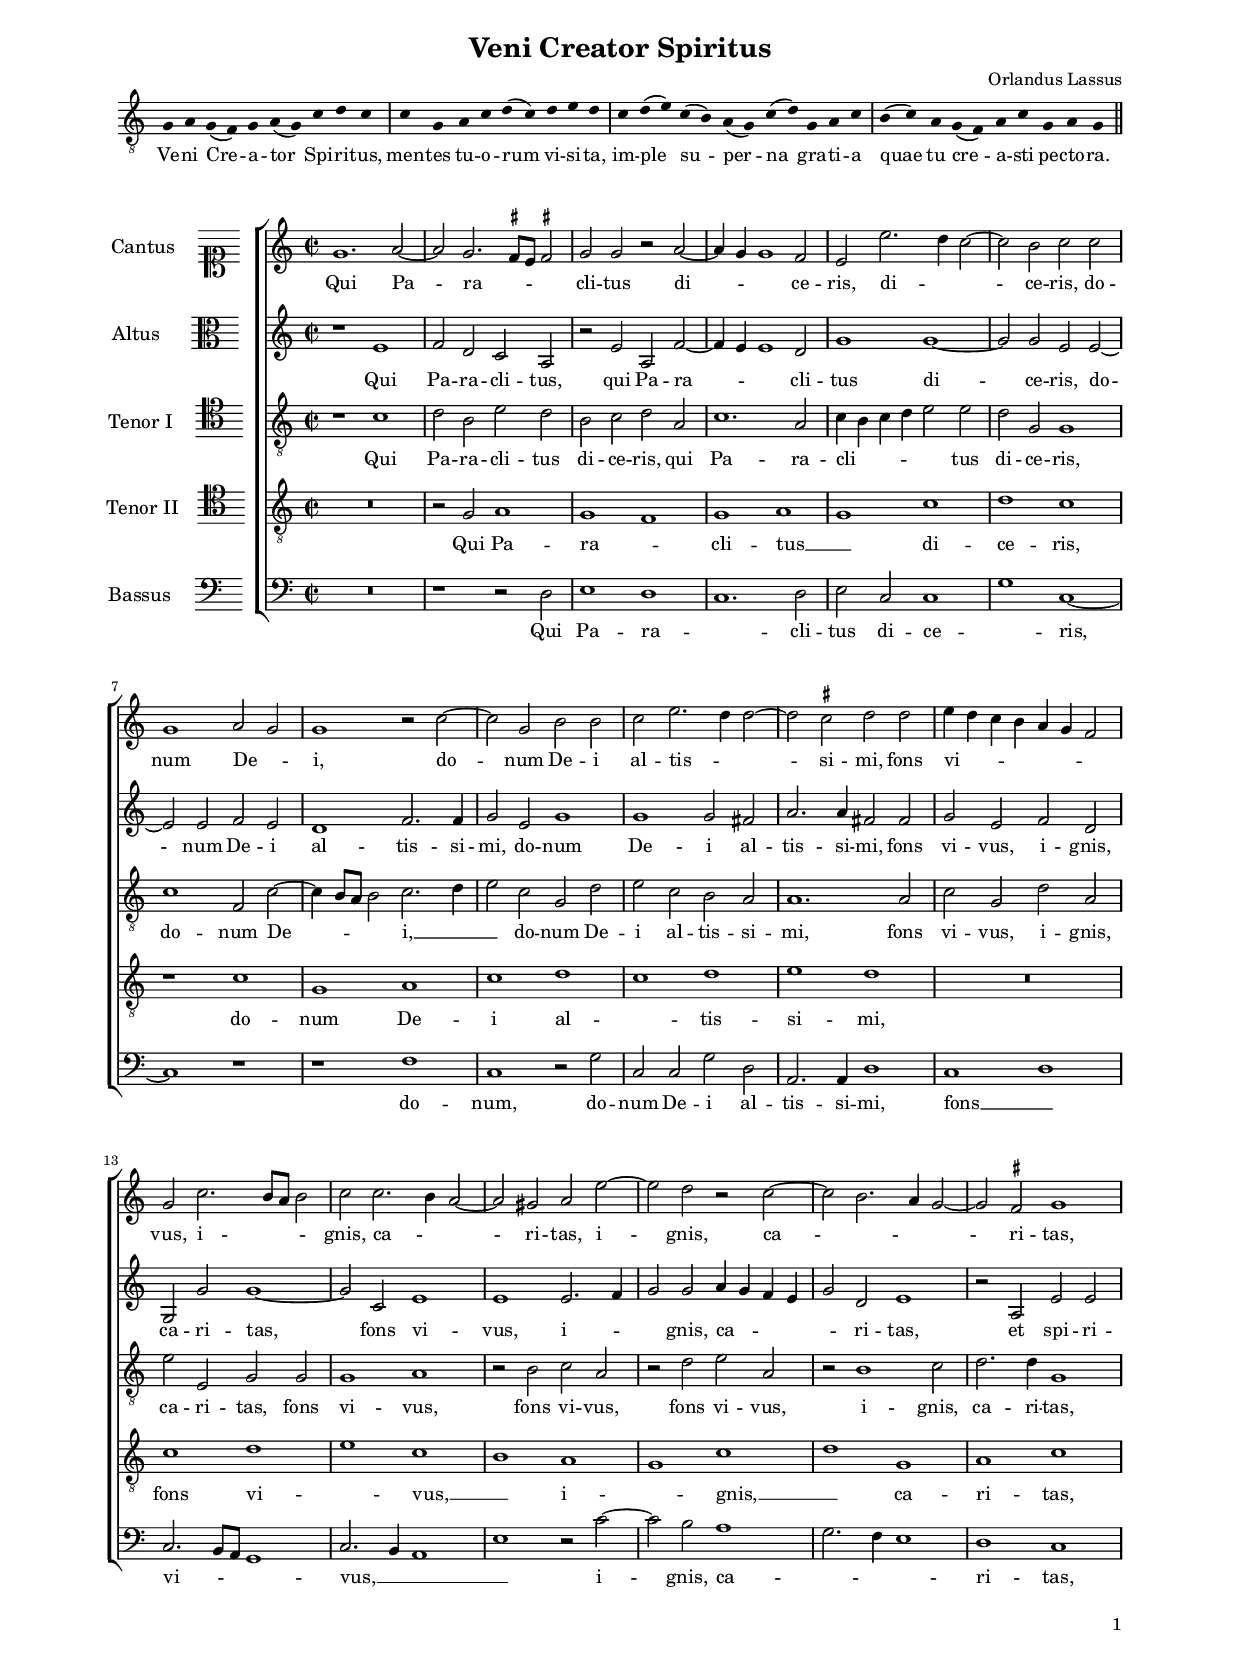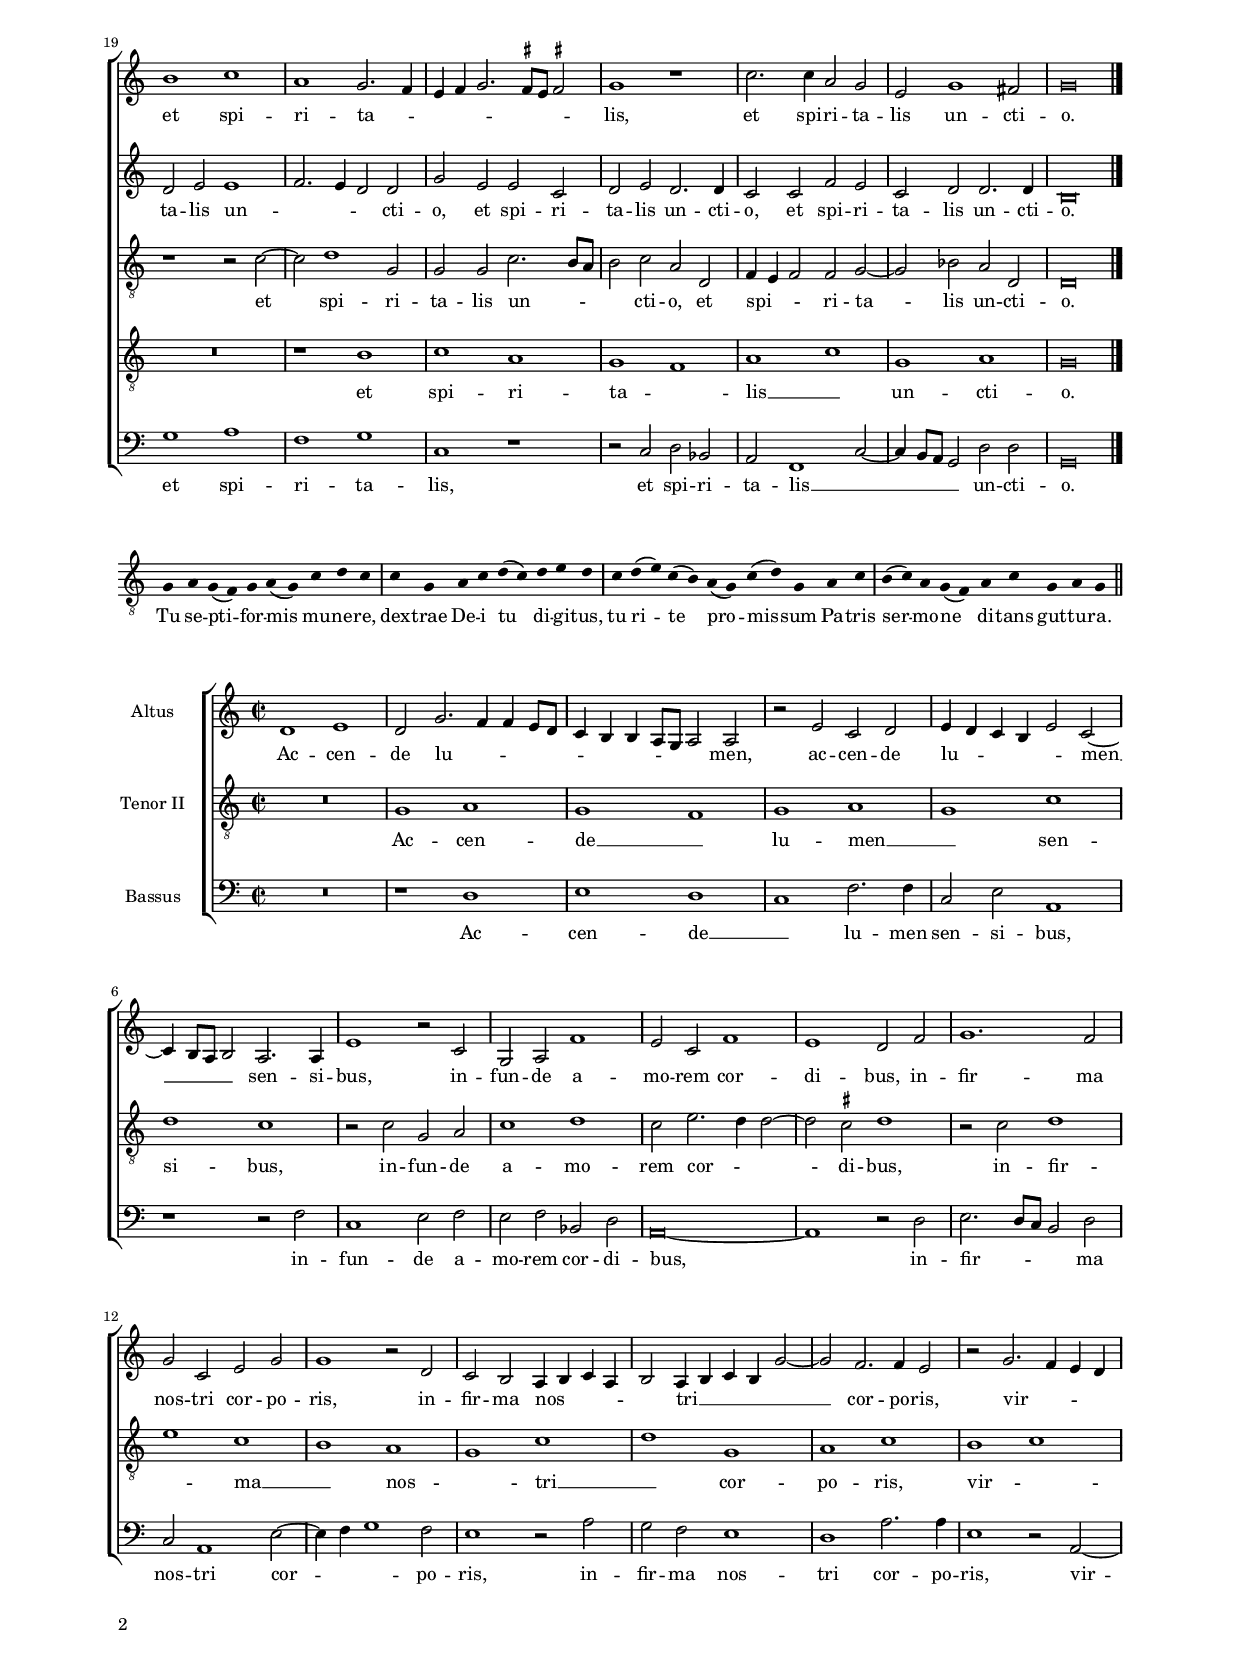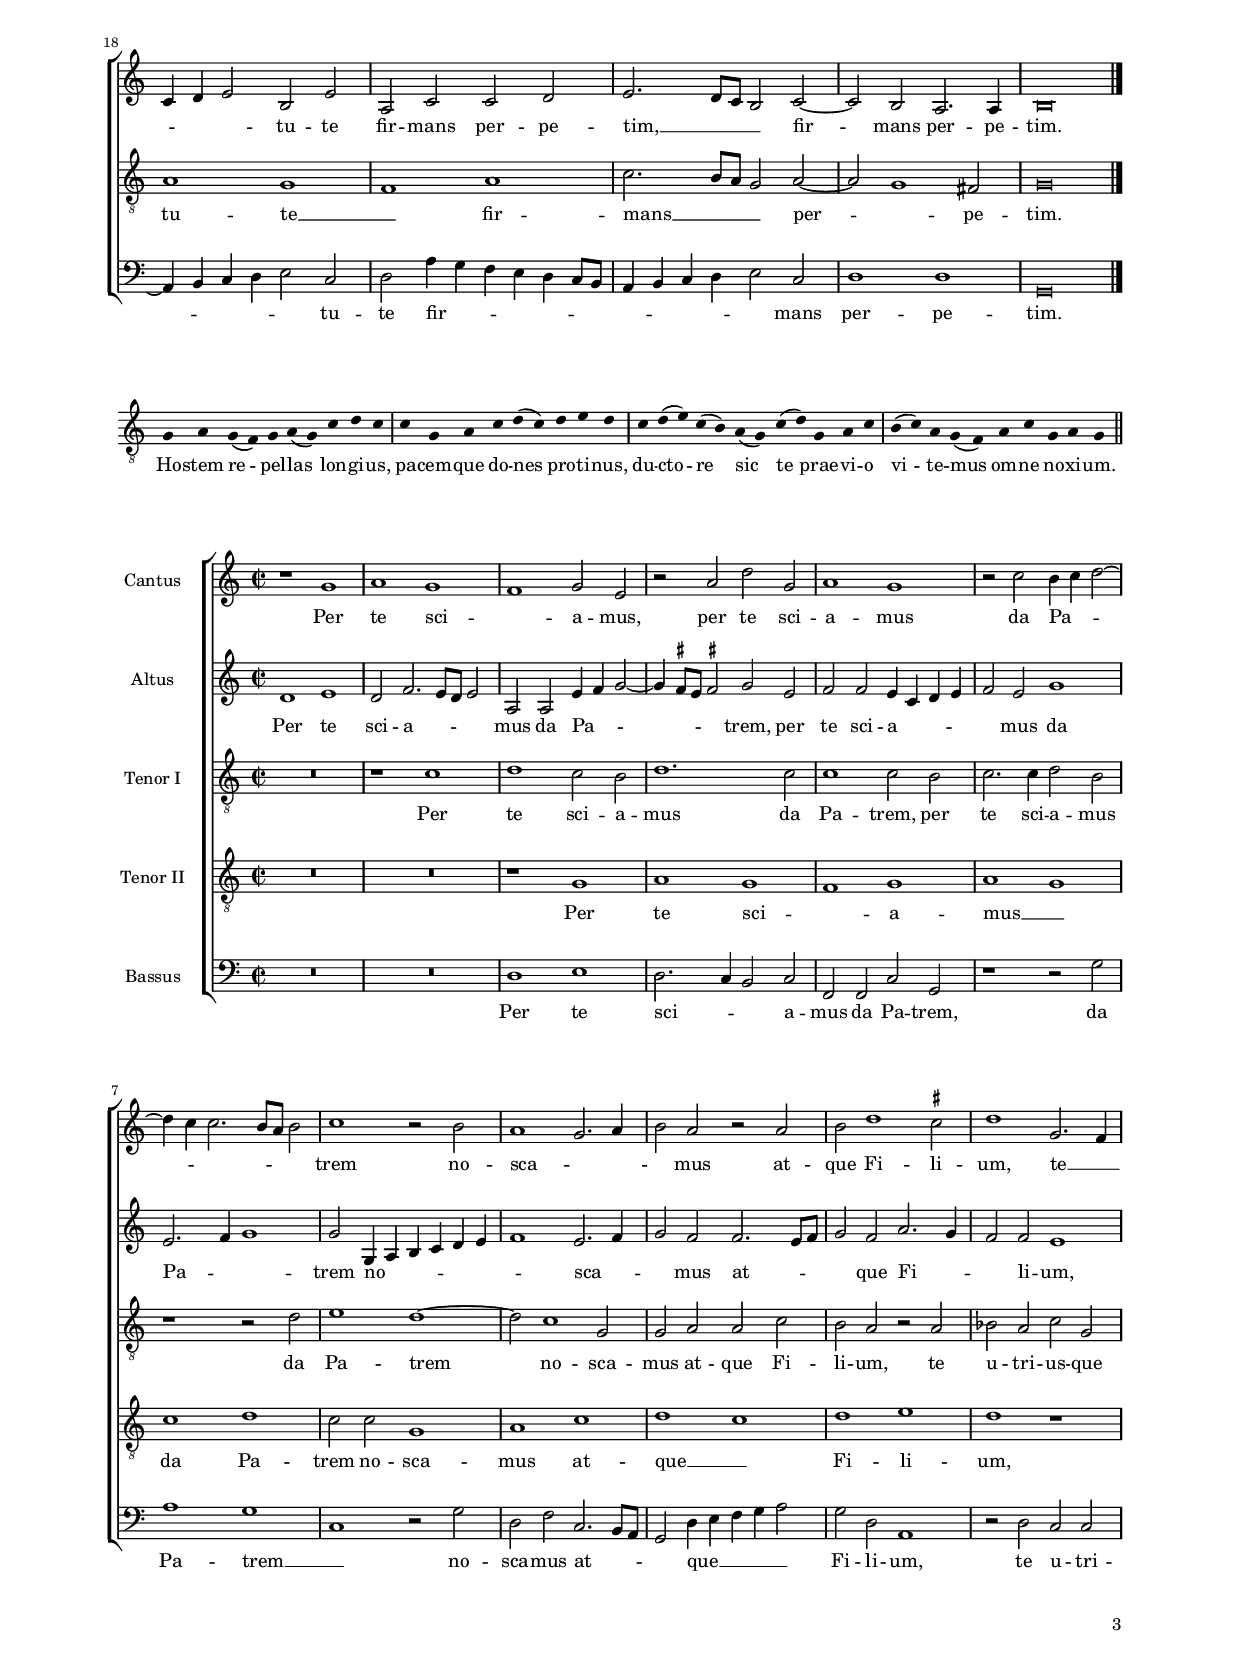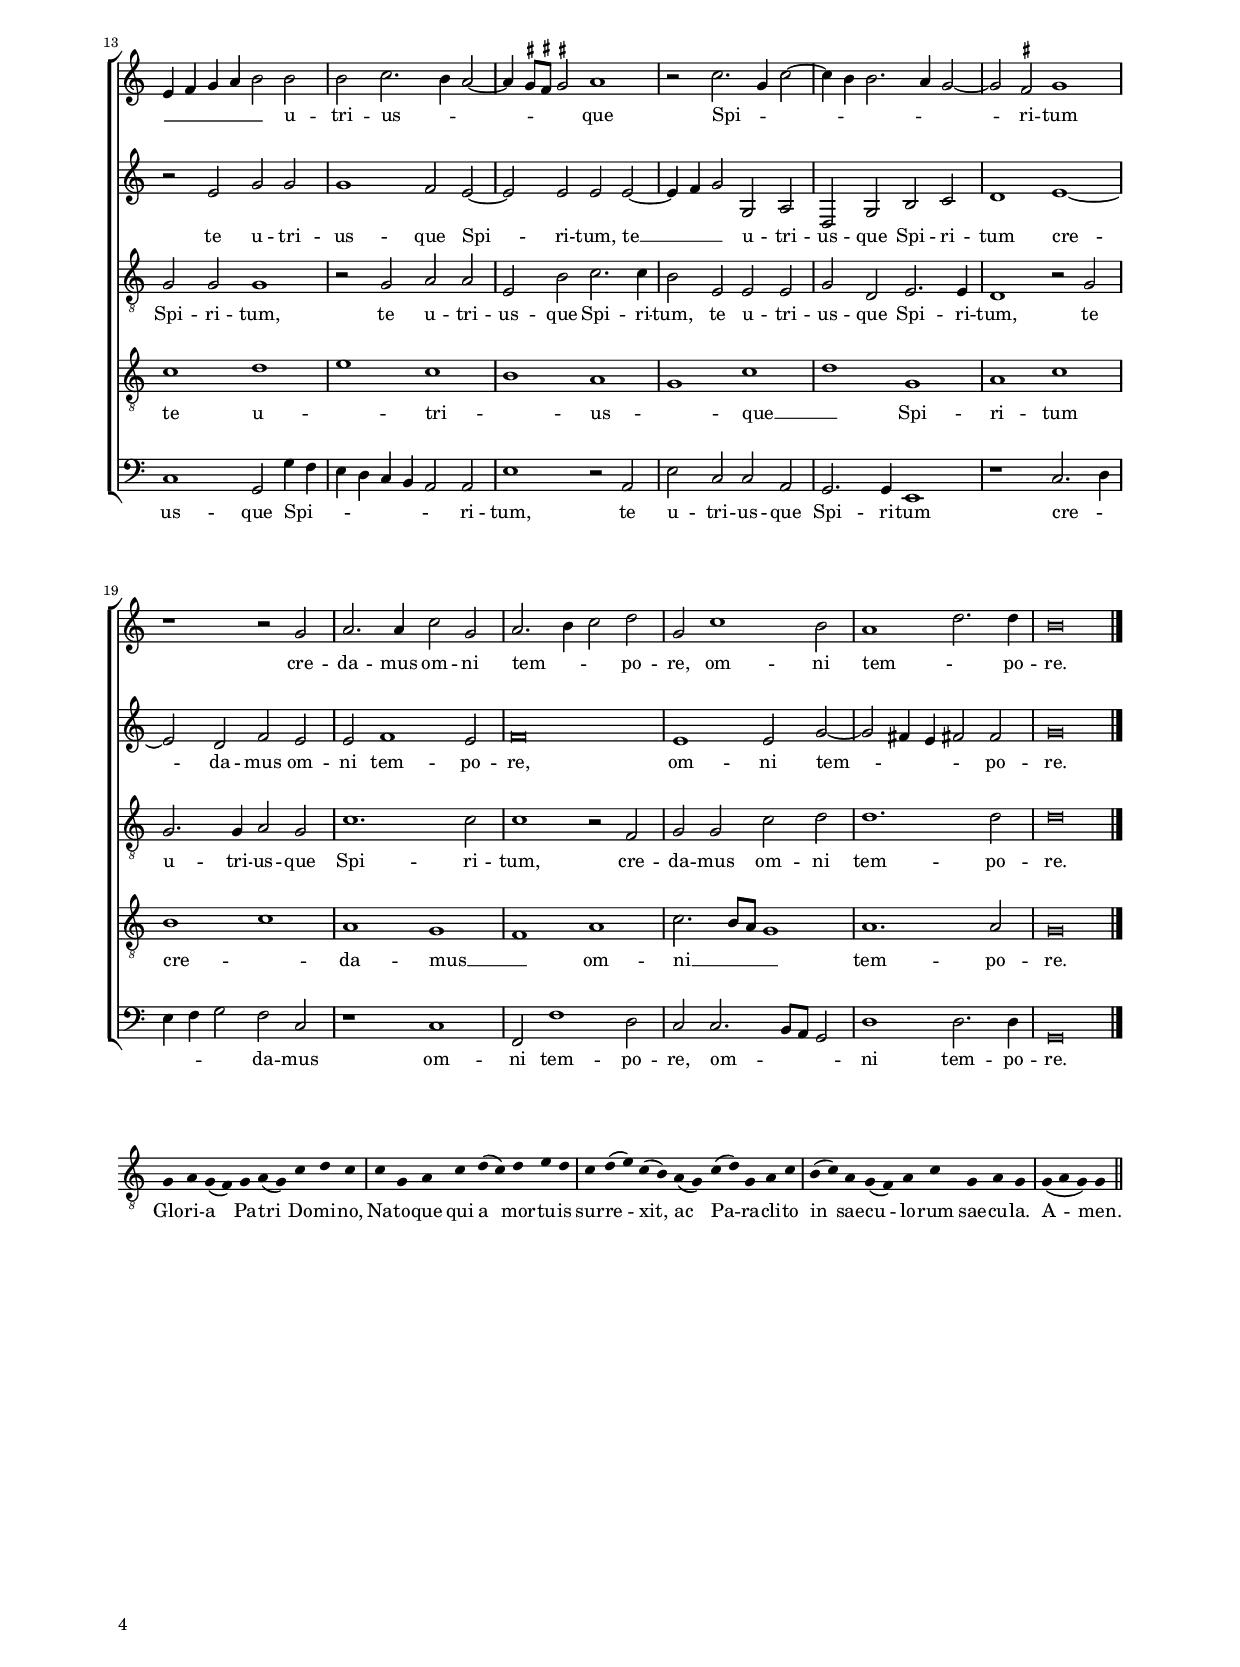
\version "2.24.1"
\include "deutsch.ly"
#(set-global-staff-size 15)
% #(set-default-paper-size "letter")
#(ly:set-option 'point-and-click #f)

\header
{
	title="Veni Creator Spiritus"
	composer="Orlandus Lassus"
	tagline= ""
}

\paper
	{
	top-margin = 1.6 \cm
	bottom-margin = 1 \cm
	left-margin = 2 \cm
	right-margin = 2 \cm
	ragged-bottom = ##f
	ragged-last-bottom = ##t
	print-page-number = ##f
	system-system-spacing = #'((basic-distance . 17) (minimum-distance . 14) (padding . 5) (strechability . 250))
	system-score-spacing = #'((basic-distance . 17) (minimum-distance . 14) (padding . 5) (strechability . 250))
	score-system-spacing = #'((basic-distance . 17) (minimum-distance . 14) (padding . 5) (strechability . 250))
%	systems-per-page = 3
	min-systems-per-page = 3
%	markup-system-spacing.basic-distance = #12
%	print-all-headers = ##t
	print-first-page-number = ##f
	oddFooterMarkup=\markup   \fill-line { "" \fromproperty #'page:page-number-string }
	evenFooterMarkup=\markup  \fill-line { \fromproperty #'page:page-number-string "" }
	last-bottom-spacing = #'((basic-distance . 12) (minimum-distance . 7) (padding . 4))
	}

%%%%%%%%%%%%%%%%%%%%%%%%%%%%  VENI CREATOR SPIRITUS - PLAINCHANT
	

global = {
	\key c \major
	\override Staff.TimeSignature.stencil = #'()
	\set Score.timing = ##f
	\time 2/2 \set Score.measureLength = #(ly:make-moment 10/4)
	\skip 4*10
	\set Score.measureLength = #(ly:make-moment 9/4)
	\skip 4*9
	\set Score.measureLength = #(ly:make-moment 12/4)
	\skip 4*12
	\set Score.measureLength = #(ly:make-moment 10/4)
	\skip 4*10
	}

tenor =  \relative c'
	{
	\override Stem.transparent = ##t
	g4 a g( f) g a( g) c d c \bar "|"|
	c4 g a c d( c) d e d \bar "|"|
	c4 d( e) c( h) a( g) c( d) g, a c \bar "|"
	h( c) a g( f) a c g a g \bar "||"|	
	}

lyricstenor = \lyricmode {
	Ve -- ni Cre -- a -- tor Spi -- ri -- tus,
	men -- tes tu -- o -- rum vi -- si -- ta,
	im -- ple su -- per -- na gra -- ti -- a
	quae tu cre -- a -- sti pe -- cto -- ra.
	}

\score	
	{
	% \transpose {    
	\new ChoirStaff \with { \override StaffGrouper.staff-staff-spacing.basic-distance = #12 }
	<<

	\new Staff << \global
	\new Voice="v3" {
		\set Staff.midiInstrument = "reed organ"
		\clef "G_8"
		\tenor }
	\new Lyrics \lyricsto "v3" {\lyricstenor }
	>>
	>>
	% } % transpose
	

	\layout
	{
	indent = 0\cm
	\context { \Staff \override TimeSignature.break-visibility = #end-of-line-invisible }
%	\context { \Lyrics \override VerticalAxisGroup.nonstaff-relatedstaff-spacing.padding = #2 }
%	\context { \Lyrics \override LyricText.font-size = #1 }
%	\context { \Staff \override InstrumentName.X-offset = #'-25 }
%	\context { \Voice \override Slur.transparent = ##t }
%	\context { \Voice \override AccidentalSuggestion.avoid-slur = #'ignore }
%	\context { \Voice \override AccidentalSuggestion.outside-staff-priority = ##f }
	\context { \Score \override BarNumber.padding = #2 }
	\context { \Voice \override NoteHead.style = #'baroque }
	}
    }
	
	
%%%%%%%%%%%%%%%%%%%%%%%%%%%%%%%% QUI PARACLITUS DICERIS
	
global = {
	\key c \major
	\time 2/2 \set Score.measureLength = #(ly:make-moment 2/1)
	\skip 1*2*25 \bar "|."
	}

	ficta = { \once \set suggestAccidentals = ##t }
	
	forget = #(define-music-function (music) (ly:music?) #{
		\accidentalStyle forget
		$music
		\accidentalStyle default
		#})

        

incipitcantus = \markup { \score {
	{
	\set Staff.instrumentName = \markup { \fontsize #1 "Cantus" }
	\key c \major
	\clef soprano
	s4 \bar ""
	}
	\layout  {
	raggedright = ##t
	indent = 1.8 \cm
	line-width = 2.6 \cm
	\context { \Staff \remove Time_signature_engraver }
	\override Staff.Clef.Y-extent = #'(0 . 0)
	}} \hspace #1 }
	
      
incipitaltus = \markup { \score {
	{
	\set Staff.instrumentName = \markup { \fontsize #1 "Altus" }
	\key c \major
	\clef alto
	s4 \bar ""
	}
	\layout  {
	raggedright = ##t
	indent = 1.8 \cm
	line-width = 2.6 \cm
	\context { \Staff \remove Time_signature_engraver }
	\override Staff.Clef.Y-extent = #'(0 . 0)
	}} \hspace #1 }


incipittenor = \markup { \score {
	{
	\set Staff.instrumentName = \markup { \fontsize #1 "Tenor I" }
	\key c \major
	\clef tenor
	s4 \bar ""
	}
	\layout  {
	raggedright = ##t
	indent = 1.8 \cm
	line-width = 2.6 \cm
	\context { \Staff \remove Time_signature_engraver }
	\override Staff.Clef.Y-extent = #'(0 . 0)
	}} \hspace #1 }


incipitquintus = \markup { \score {
	{
	\set Staff.instrumentName = \markup { \fontsize #1 "Tenor II" }
	\key c \major
	\clef tenor
	s4 \bar ""
	}
	\layout  {
	raggedright = ##t
	indent = 1.8 \cm
	line-width = 2.6 \cm
	\context { \Staff \remove Time_signature_engraver }
	\override Staff.Clef.Y-extent = #'(0 . 0)
	}} \hspace #1 }
         
      
incipitbassus = \markup { \score {
	{
	\set Staff.instrumentName = \markup { \fontsize #1 "Bassus" }
	\key c \major
	\clef bass
	s4 \bar ""
	}
	\layout  {
	raggedright = ##t
	indent = 1.8 \cm
	line-width = 2.6 \cm
	\context { \Staff \remove Time_signature_engraver }
	\override Staff.Clef.Y-extent = #'(0 . 0)
	}} \hspace #1 }


cantus =  \relative c''
	{
	g1. a2~
	a2 g2. \ficta fis8 e \ficta fis!2
	g2 g r a~
	a4 g g1 f2
%5
	e2 e'2. d4 c2~ |
	c2 h c c
	g1 a2 g
	g1 r2 c~
	c2 g h h
%10
	c2 e2. d4 d2~ |
	d2 \ficta cis d d
	e4 d c h a g f2
	g2 c2. h8 a h2
	c2 c2. h4 a2~
%15
	a2 gis a e'~ |
	e2 d r c~
	c2 h2. a4 g2~
	g2 \ficta fis g1
	h1 c
%20
	a1 g2. f4 |
	e4 f g2. \ficta fis8 e \ficta fis!2
	g1 r
	c2. c4 a2 g
	e2 g1 fis2
%25
	g\breve |
	}


altus =  \relative c'
	{
	r1 e
	f2 d c a
	r2 e' a, f'~
	f4 e e1 d2
%5
	g1 g~ |
	g2 g e e~
	e2 e f e
	d1 f2. f4
	g2 e g1
%10
	g1 g2 fis |
	a2. a4 fis2 fis
	g2 e f d
	g,2 g' g1~
	g2 c, e1
%15
	e1 e2. f4 |
	g2 g a4 g f e
	g2 d e1
	r2 a, e' e
	d2 e e1
%20
	f2. e4 d2 d |
	g2 e e c
	d2 e d2. d4
	c2 c f e
	c2 d d2. d4
%25
	h\breve |
	}


tenor =  \relative c'
	{
	r1 c
	d2 h e d
	h2 c d a
	c1. a2
%5
	c4 h c d e2 e |
	d2 g, g1
	c1 f,2 c'~
	c4 h8 a h2 c2. d4
	e2 c g d'
%10
	e2 c h a |
	a1. a2
	c2 g d' a
	e'2 e, g g
	g1 a
%15
	r2 h c a |
	r2 d e a,
	r2 h1 c2
	d2. d4 g,1
	r1 r2 c~
%20
	c2 d1 g,2 |
	g2 g c2. h8 a
	h2 c a d,
	f4 e f2 f g~
	g2 b a d,
%25
	d\breve |
	}


quintus =  \relative c'
	{
	R\breve
	r2 g a1
	g1 f
	g1 a
%5
	g1 c |
	d1 c
	r1 c
	g1 a
	c1 d
%10
	c1 d |
	e1 d
	R\breve
	c1 d
	e1 c
%15
	h1 a |
	g1 c
	d1 g,
	a1 c
	R\breve
%20
	r1 h |
	c1 a
	g1 f
	a1 c
	g1 a
%25
	g\breve |
	}


bassus  =  \relative c
	{
	R\breve
	r1 r2 d
	e1 d
	c1. d2
%5
	e2 c c1 |
	g' c,~
	c1 r
	r1 f
	c1 r2 g'
%10
	c, c g' d |
	a2. a4 d1
	c1 d
	c2. h8 a g1
	c2. h4 a1
%15
	e'1 r2 c'~ |
	c2 h a1
	g2. f4 e1
	d1 c
	g'1 a
%20
	f1 g |
	c,1 r
	r2 c d b
	a2 f1 c'2~
	c4 h8 a g2 d'2 d
%25
	g,\breve |
	}


lyricscantus = \lyricmode {
	Qui Pa -- ra -- _ _ _ cli -- tus di -- _ _ ce -- ris,
	di -- _ _ ce -- ris,
	do -- num De -- _ i,
	do -- num De -- i al -- tis -- _ _ si -- mi,
	fons vi -- _ _ _ _ _ _ vus,	
	i -- _ _ _ gnis, ca -- _ _ ri -- tas,
	i -- gnis, ca -- _ _ _ ri -- tas,
	et spi -- ri -- ta -- _ _ _ _ _ _ _ lis,
	et spi -- ri -- ta -- lis un -- cti -- o.
	}


lyricsaltus = \lyricmode {
	Qui Pa -- ra -- cli -- tus,
	qui Pa -- ra -- _ _ cli -- tus di -- ce -- ris,
	do -- num De -- i al -- tis -- si -- mi,
	do -- num De -- i al -- tis -- si -- mi,
	fons vi -- vus, i -- gnis, ca -- ri -- tas,
	fons vi -- vus,	i -- _ _ gnis, ca -- _ _ _ _ ri -- tas,
	et spi -- ri -- ta -- lis un -- _ _ _ cti -- o,
	et spi -- ri -- ta -- lis un -- cti -- o,
	et spi -- ri -- ta -- lis un -- cti -- o.
	}


lyricstenor = \lyricmode {
	Qui Pa -- ra -- cli -- tus di -- ce -- ris,
	qui Pa -- ra -- cli -- _ _ _ _ tus di -- ce -- ris,
	do -- num De -- _ _ _ i, __ _ _
	do -- num De -- i al -- tis -- si -- mi,
	fons vi -- vus, i -- gnis, ca -- ri -- tas,
	fons vi -- vus,
	fons vi -- vus,
	fons vi -- vus,
	i -- gnis, ca -- ri -- tas,
	et spi -- ri -- ta -- lis un -- _ _ _ cti -- o,
	et spi -- _ _ ri -- ta -- lis un -- cti -- o.
	}


lyricsquintus = \lyricmode {
	Qui Pa -- ra -- _ cli -- tus __ _ di -- ce -- ris,
	do -- num De -- i al -- _ tis -- si -- mi,
	fons vi -- _ vus, __ _ i -- _ gnis, __ _ ca -- ri -- tas,
	et spi -- ri -- ta -- _ lis __ _ un -- cti -- o.
	}
	
	
lyricsbassus = \lyricmode {
	Qui Pa -- ra -- _ cli -- tus di -- ce -- _ ris,
	do -- num,
	do -- num De -- i al -- tis -- si -- mi,
	fons __ _ vi -- _ _ _ vus, __ _ _ _ i -- gnis, ca -- _ _ _ ri -- tas,
	et spi -- ri -- ta -- lis,
	et spi -- ri -- ta -- lis __ _ _ _ _ un -- cti -- o.
	}


\score
	{  
	% \transpose { 
	\new ChoirStaff \with { \override StaffGrouper.staff-staff-spacing.basic-distance = #12 }
	<<

	\new Staff << \global
	\new Voice="v1" {
		\set Staff.instrumentName=\incipitcantus
		\set Staff.midiInstrument = "reed organ"
		\clef violin
		\cantus }
	\new Lyrics \lyricsto "v1" {\lyricscantus }
	>>


	\new Staff << \global
	\new Voice="v2" {
		\set Staff.instrumentName=\incipitaltus
		\set Staff.midiInstrument = "reed organ"
                \clef violin % "G_8"
		\altus}
	\new Lyrics \lyricsto "v2" {\lyricsaltus }
	>>


	\new Staff << \global
	\new Voice="v3" {
		\set Staff.instrumentName=\incipittenor
		\set Staff.midiInstrument = "reed organ"
		\clef "G_8"
		\tenor }
	\new Lyrics \lyricsto "v3" {\lyricstenor }
	>>


	\new Staff << \global
	\new Voice="v5" {
		\set Staff.instrumentName=\incipitquintus
		\set Staff.midiInstrument = "reed organ"
		\clef "G_8"
		\quintus }
	\new Lyrics \lyricsto "v5" {\lyricsquintus }
	>>


	\new Staff << \global
	\new Voice="v4" {
		\set Staff.instrumentName=\incipitbassus
		\set Staff.midiInstrument = "reed organ"
		\clef bass 
		\bassus }
	\new Lyrics \lyricsto "v4" {\lyricsbassus}
	>>

	>>
	% } % transpose
	

	\layout
	{
	indent = 2.5\cm
	\context { \Staff \override TimeSignature.break-visibility = #end-of-line-invisible }
%	\context { \Lyrics \override VerticalAxisGroup.nonstaff-relatedstaff-spacing.padding = #2 }
%	\context { \Lyrics \override LyricText.font-size = #1 }
	\context { \Score \override BarNumber.padding = #2 }
	\context { \Voice \override NoteHead.style = #'baroque }
	}

	
}


%%%%%%%%%%%%%%%%%%%%%%%%%%%%%   TU SEPTIFORMIS MUNERE - PLAINCHANT

global = {
	\key c \major
	\override Staff.TimeSignature.stencil = #'()
	\set Score.timing = ##f
	\time 2/2 \set Score.measureLength = #(ly:make-moment 10/4)
	\skip 4*10
	\set Score.measureLength = #(ly:make-moment 9/4)
	\skip 4*9
	\set Score.measureLength = #(ly:make-moment 12/4)
	\skip 4*12
	\set Score.measureLength = #(ly:make-moment 10/4)
	\skip 4*10
	}

tenor =  \relative c'
	{
	\override Stem.transparent = ##t
	g4 a g( f) g a( g) c d c \bar "|"|
	c4 g a c d( c) d e d \bar "|"|
	c4 d( e) c( h) a( g) c( d) g, a c \bar "|"
	h( c) a g( f) a c g a g \bar "||"|	
	}

lyricstenor = \lyricmode {
	Tu se -- pti -- for -- mis mu -- ne -- re,
	dex -- trae De -- i tu di -- gi -- tus,
	tu ri -- te pro -- mis -- sum Pa -- tris
	ser -- mo -- ne di -- tans gut -- tu -- ra.
	}

\score
	{
        % \transpose {    
	\new ChoirStaff \with { \override StaffGrouper.staff-staff-spacing.basic-distance = #12 }
	<<

	\new Staff << \global
	\new Voice="v3" {
		\set Staff.midiInstrument = "reed organ"
		\clef "G_8"
		\tenor }
	\new Lyrics \lyricsto "v3" {\lyricstenor }
	>>
        >>
	% } % transpose
	

	\layout
	{
	indent = 0\cm
	\context { \Staff \override TimeSignature.break-visibility = #end-of-line-invisible }
%	\context { \Lyrics \override VerticalAxisGroup.nonstaff-relatedstaff-spacing.padding = #2 }
%	\context { \Lyrics \override LyricText.font-size = #1 }
	\context { \Score \override BarNumber.padding = #2 }
	\context { \Voice \override NoteHead.style = #'baroque }
	}
    }
    

%%%%%%%%%%%%%%%%%%%%%%%%%%%%%   ACCENDE LUMEN SENSIBUS




	
global = {
	\key c \major
	\time 2/2 \set Score.measureLength = #(ly:make-moment 2/1)
	\skip 1*2*22 \bar "|."
	}

	ficta = { \once \set suggestAccidentals = ##t }
	
	forget = #(define-music-function (music) (ly:music?) #{
		\accidentalStyle forget
		$music
		\accidentalStyle default
		#})
       


altus =  \relative c'
	{
	d1 e
	d2 g2. f4 f e8 d
	c4 h h a8 g a2 a
	r2 e' c d
%5
	e4 d c h e2 c~ |
	c4 h8 a h2 a2. a4
	e'1 r2 c
	g2 a f'1
	e2 c f1
%10
	e1 d2 f |
	g1. f2
	g2 c, e g
	g1 r2 d
	c2 h a4 h c a
%15
	h2 a4 h c h g'2~ |
	g2 f2. f4 e2
	r2 g2. f4 e d
	c4 d e2 h e
	a,2 c c d
%20
	e2. d8 c h2 c~ |
	c2 h a2. a4
	h\breve |
	}


quintus =  \relative c'
	{
	R\breve
	g1 a
	g1 f
	g1 a
%5
	g1 c |
	d1 c
	r2 c g a
	c1 d
	c2 e2. d4 d2~
%10
	d2 \ficta cis d1 |
	r2 c d1
	e1 c
	h1 a
	g1 c
%15
	d1 g, |
	a1 c
	h1 c
	a1 g
	f1 a
%20
	c2. h8 a g2 a~ |
	a2 g1 fis2
	g\breve |
	}


bassus  =  \relative c
	{
	R\breve
	r1 d
	e1 d
	c1 f2. f4
%5
	c2 e a,1 |
	r1 r2 f'
	c1 e2 f
	e2 f b, d
	a\breve~
%10
	a1 r2 d |
	e2. d8 c h2 d
	c2 a1 e'2~
	e4 f g1 f2
	e1 r2 a
%15
	g2 f e1 |
	d1 a'2. a4
	e1 r2 a,~
	a4 h c d e2 c
	d2 a'4 g f e d c8 h
%20
	a4 h c d e2 c |
	d1 d
	g,\breve |
	}


lyricsaltus = \lyricmode {
	Ac -- cen -- de lu -- _ _ _ _ _ _ _ _ _ _ men,
	ac -- cen -- de lu -- _ _ _ _ men __ _ _ _ sen -- si -- bus,
	in -- fun -- de a -- mo -- rem cor -- di -- bus,
	in -- fir -- ma nos -- tri cor -- po -- ris,
	in -- fir -- ma nos -- _ _ _ _ tri __ _ _ _ _ cor -- po -- ris,
	vir -- _ _ _ _ _ _ tu -- te fir -- mans per -- pe -- tim, __ _ _ _
	fir -- mans per -- pe -- tim.
	}


lyricsquintus = \lyricmode {
	Ac -- cen -- de __ _ lu -- men __ _ sen -- si -- bus,
	in -- fun -- de a -- mo -- rem cor -- _ _ di -- bus,
	in -- fir -- _ ma __ _ nos -- _ tri __ _ cor -- po -- ris,
	vir -- _ tu -- te __ _ fir -- mans __ _ _ _ per -- _ pe -- tim.
	}


lyricsbassus = \lyricmode {
	Ac -- cen -- de __ _ lu -- men sen -- si -- bus,
	in -- fun -- de a -- mo -- rem cor -- di -- bus,
	in -- fir -- _ _ _ ma nos -- tri cor -- _ _ po -- ris,
	in -- fir -- ma nos -- tri cor -- po -- ris,
	vir -- _ _ _ _ tu -- te fir -- _ _ _ _ _ _ _ _ _ _ _ mans per -- pe -- tim.
	}



\score
	{  
	% \transpose { 
	\new ChoirStaff \with { \override StaffGrouper.staff-staff-spacing.basic-distance = #12 }
	<<
        
	\new Staff << \global
	\new Voice="v2" {
		\set Staff.instrumentName="Altus"
		\set Staff.midiInstrument = "reed organ"
		\clef violin % "G_8"
		\altus}
	\new Lyrics \lyricsto "v2" {\lyricsaltus }
	>>

	
	\new Staff << \global
	\new Voice="v5" {
		\set Staff.instrumentName="Tenor II"
		\set Staff.midiInstrument = "reed organ"
		\clef "G_8"
		\quintus }
	\new Lyrics \lyricsto "v5" {\lyricsquintus }
	>>
        
        
	\new Staff << \global
	\new Voice="v4" {
		\set Staff.instrumentName="Bassus"
		\set Staff.midiInstrument = "reed organ"
		\clef bass
		\bassus }
	\new Lyrics \lyricsto "v4" {\lyricsbassus }
	>>
	>>
	% } % transpose

	\layout
	{
	indent = 1.6 \cm
%	\context { \Lyrics \override VerticalAxisGroup.nonstaff-relatedstaff-spacing.padding = #2 }
%	\context { \Lyrics \override LyricText.font-size = #1 }
	\context { \Staff \override TimeSignature.break-visibility = #end-of-line-invisible }
	\context { \Score \override BarNumber.padding = #2 }
	\context { \Voice \override NoteHead.style = #'baroque }
	}
	
}


%%%%%%%%%%%%%%%%%%%%%%%%%%%%%   HOSTEM REPELLAS LONGIUS - PLAINCHANT


global = {
	\key c \major
	\override Staff.TimeSignature.stencil = #'()
	\set Score.timing = ##f
	\time 2/2 \set Score.measureLength = #(ly:make-moment 10/4)
	\skip 4*10
	\set Score.measureLength = #(ly:make-moment 9/4)
	\skip 4*9
	\set Score.measureLength = #(ly:make-moment 12/4)
	\skip 4*12
	\set Score.measureLength = #(ly:make-moment 10/4)
	\skip 4*10
	}

tenor =  \relative c'
	{
	\override Stem.transparent = ##t
	g4 a g( f) g a( g) c d c \bar "|"|
	c4 g a c d( c) d e d \bar "|"|
	c4 d( e) c( h) a( g) c( d) g, a c \bar "|"
	h( c) a g( f) a c g a g \bar "||"|	
	}

lyricstenor = \lyricmode {
	Ho -- stem re -- pel -- las lon -- gi -- us,
	pa -- cem -- que do -- nes pro -- ti -- nus,
	du -- cto -- re sic te prae -- vi -- o
	vi -- te -- mus om -- ne no -- xi -- um.
	}

\score	
	{
        % \transpose {    
	\new ChoirStaff \with { \override StaffGrouper.staff-staff-spacing.basic-distance = #12 }
	<<

	\new Staff << \global
	\new Voice="v3" {
		\set Staff.midiInstrument = "reed organ"
		\clef "G_8"
		\tenor }
	\new Lyrics \lyricsto "v3" {\lyricstenor }
	>>
        >>
	% } % transpose
	

	\layout
	{
	indent = 0\cm
	\context { \Staff \override TimeSignature.break-visibility = #end-of-line-invisible }
	\context { \Score \override BarNumber.padding = #2 }
	}
    }


%%%%%%%%%%%%%%%%%%%%%%%%%%   PER TE SCIAMUS DA PATREM


	
global = {
	\key c \major
	\time 2/2 \set Score.measureLength = #(ly:make-moment 2/1)
	\skip 1*2*24 \bar "|."
	}

	ficta = { \once \set suggestAccidentals = ##t }
	
	forget = #(define-music-function (music) (ly:music?) #{
		\accidentalStyle forget
		$music
		\accidentalStyle default
		#})
       

cantus =  \relative c''
	{
	r1 g
	a1 g
	f1 g2 e
	r2 a d g,
%5
	a1 g |
	r2 c h4 c d2~
	d4 c c2. h8 a h2
	c1 r2 h
	a1 g2. a4
%10
	h2 a r a  |
	h2 d1 \ficta cis2
	d1 g,2. f4
	e4 f g a h2 h
	h2 c2. h4 a2~
%15
	a4 \ficta gis8 \ficta fis \ficta gis!2 a1 |
	r2 c2. g4 c2~
	c4 h h2. a4 g2~
	g2 \ficta fis g1
	r1 r2 g
%20
	a2. a4 c2 g |
	a2. h4 c2 d
	g,2 c1 h2
	a1 d2. d4
	h\breve |
	}


altus =  \relative c'
	{
	d1 e
	d2 f2. e8 d e2
	a,2 a e'4 f g2~
	g4 \ficta fis8 e \ficta fis!2 g e
%5
	f2 f e4 c d e |
	f2 e g1
	e2. f4 g1
	g2 g,4 a h c d e
	f1 e2. f4
%10
	g2 f f2. e8 f |
	g2 f a2. g4
	f2 f e1
	r2 e g g
	g1 f2 e~
%15
	e2 e e e~ |
	e4 f g2 g, a
	d,2 g h c
	d1 e~
	e2 d f e
%20
	e2 f1 e2 |
	f\breve
	e1 e2 g~
	g2 fis4 e fis!2 fis
	g\breve |
	}


tenor =  \relative c'
	{
	R\breve
	r1 c
	d1 c2 h
	d1. c2
%5
	c1 c2 h |
	c2. c4 d2 h
	r1 r2 d
	e1 d~
	d2 c1 g2
%10
	g2 a a c |
	h2 a r a
	b2 a c g
	g2 g g1
	r2 g a a
%15
	e2 h' c2. c4 |
	h2 e, e e
	g2 d e2. e4
	d1 r2 g
	g2. g4 a2 g
%20
	c1. c2 |
	c1 r2 f,
	g2 g c d
	d1. d2
	d\breve |
	}


quintus =  \relative c'
	{
	R\breve
	R\breve
	r1 g
	a1 g
%5
	f1 g |
	a1 g
	c1 d
	c2 c g1
	a1 c
%10
	d1 c |
	d1 e
	d1 r
	c1 d
	e1 c
%15
	h1 a |
	g1 c
	d1 g,
	a1 c
	h1 c
%20
	a1 g |
	f1 a
	c2. h8 a g1
	a1. a2
	g\breve |
	}


bassus  =  \relative c
	{
	R\breve
	R\breve
	d1 e
	d2. c4 h2 c
%5
	f,2 f c' g |
	r1 r2 g'
	a1 g
	c,1 r2 g'
	d2 f c2. h8 a
%10
	g2 d'4 e f4 g a2 |
	g2 d a1
	r2 d c c
	c1 g2 g'4 f
	e4 d c h a2 a
%15
	e'1 r2 a, |
	e'2 c c a
	g2. g4 e1
	r1 c'2. d4
	e4 f g2 f c
%20
	r1 c |
	f,2 f'1 d2
	c2 c2. h8 a g2
	d'1 d2. d4
	g,\breve |
	}


lyricscantus = \lyricmode {
	Per te sci -- _ a -- mus,
	per te sci -- a -- mus da Pa -- _ _ _ _ _ _ _ trem
	no -- sca -- _ _ _ mus at -- que Fi -- li -- um,
	te __ _ _ _ _ _ _ u -- tri -- us -- _ _ _ _ _ que Spi -- _ _ _ _ _ _ ri -- tum
	cre -- da -- mus om -- ni tem -- _ _ po -- re,
	om -- ni tem -- _ po -- re.
	}


lyricsaltus = \lyricmode {
	Per te sci -- a -- _ _ _ mus da Pa -- _ _ _ _ _ trem,
	per te sci -- a -- _ _ _ _ mus da Pa -- _ _ trem
	no -- _ _ _ _ _ _ sca -- _ _ mus at -- _ _ _ que Fi -- _ _ li -- um,
	te u -- tri -- us -- que Spi -- ri -- tum,
	te __ _ _ u -- tri -- us -- que Spi -- ri -- tum 
	cre -- da -- mus om -- ni tem -- po -- re,
	om -- ni tem -- _ _ _ po -- re.
	}


lyricstenor = \lyricmode {
	Per te sci -- a -- mus da Pa -- trem,
	per te sci -- a -- mus da Pa -- trem
	no -- sca -- mus at -- que Fi -- li -- um,
	te u -- tri -- us -- que Spi -- ri -- tum,
	te u -- tri -- us -- que Spi -- ri -- tum,
	te u -- tri -- us -- que Spi -- ri -- tum,
	te u -- tri -- us -- que Spi -- ri -- tum,
	cre -- da -- mus om -- ni tem -- po -- re.
	}


lyricsquintus = \lyricmode {
	Per te sci -- _ a -- mus __ _ da Pa -- trem
	no -- sca -- mus at -- que __ _ Fi -- li -- um,
	te u -- _ tri -- _ us -- _ que __ _ Spi -- ri -- tum
	cre -- _ da -- mus __ _ om -- ni __ _ _ _ tem -- po -- re.
	}


lyricsbassus = \lyricmode {
	Per te sci -- _ _ a -- mus da Pa -- trem,
	da Pa -- trem __ _
	no -- sca -- mus at -- _ _ _ que __ _ _ _ _ Fi -- li -- um,
	te u -- tri -- us -- que Spi -- _ _ _ _ _ _ ri -- tum,
	te u -- tri -- us -- que Spi -- ri -- tum
	cre -- _ _ _ _ da -- mus om -- ni tem -- po -- re,
	om -- _ _ _ ni tem -- po -- re.
	}



\score
	{  
	% \transpose { 
	\new ChoirStaff \with { \override StaffGrouper.staff-staff-spacing.basic-distance = #12 }
	<<

	\new Staff << \global
	\new Voice="v1" {
		\set Staff.instrumentName="Cantus"
		\set Staff.midiInstrument = "reed organ"
		\clef violin
		\cantus }
	\new Lyrics \lyricsto "v1" {\lyricscantus }
	>>
        
	\new Staff << \global
	\new Voice="v2" {
		\set Staff.instrumentName="Altus"
		\set Staff.midiInstrument = "reed organ"
		\clef violin % "G_8"
		\altus}
	\new Lyrics \lyricsto "v2" {\lyricsaltus }
	>>


	\new Staff << \global
	\new Voice="v3" {
		\set Staff.instrumentName="Tenor I"
		\set Staff.midiInstrument = "reed organ"
		\clef "G_8"
		\tenor }
	\new Lyrics \lyricsto "v3" {\lyricstenor }
	>>
	
	
	\new Staff << \global
	\new Voice="v5" {
		\set Staff.instrumentName="Tenor II"
		\set Staff.midiInstrument = "reed organ"
		\clef "G_8"
		\quintus }
	\new Lyrics \lyricsto "v5" {\lyricsquintus }
	>>
        
        
	\new Staff << \global
	\new Voice="v4" {
		\set Staff.instrumentName="Bassus"
		\set Staff.midiInstrument = "reed organ"
		\clef bass
		\bassus }
	\new Lyrics \lyricsto "v4" {\lyricsbassus }
	>>
	>>
	% } % transpose

	\layout
	{
	indent = 1.6 \cm
%	\context { \Lyrics \override VerticalAxisGroup.nonstaff-relatedstaff-spacing.padding = #2 }
%	\context { \Lyrics \override LyricText.font-size = #1 }
	\context { \Staff \override TimeSignature.break-visibility = #end-of-line-invisible }
	\context { \Score \override BarNumber.padding = #2 }
	\context { \Voice \override NoteHead.style = #'baroque }
	}
	
}


%%%%%%%%%%%%%%%%%%%%%%%%%%%%%   6. VERSSZAK - GREGORIÁN


global = {
	\key c \major
	\override Staff.TimeSignature.stencil = #'()
	\set Score.timing = ##f
	\time 2/2 \set Score.measureLength = #(ly:make-moment 10/4)
	\skip 4*10
	\set Score.measureLength = #(ly:make-moment 9/4)
	\skip 4*9
	\set Score.measureLength = #(ly:make-moment 12/4)
	\skip 4*12
	\set Score.measureLength = #(ly:make-moment 10/4)
	\skip 4*10
	}

tenor =  \relative c'
	{
	\override Stem.transparent = ##t
	g4 a g( f) g a( g) c d c \bar "|"|
	c4 g a c d( c) d e d \bar "|"|
	c4 d( e) c( h) a( g) c( d) g, a c \bar "|"
	h( c) a g( f) a c g a g \bar "|"
	g4( a g) g \bar "||"
	}

lyricstenor = \lyricmode {
	Glo -- ri -- a Pa -- tri Do -- mi -- no,
	Na -- to -- que qui a mor -- tu -- is
	sur -- re -- xit, ac Pa -- ra -- cli -- to
	in sae -- cu -- lo -- rum sae -- cu -- la.
	A -- men.
	}

\score	
        {
        % \transpose {    
	\new ChoirStaff \with { \override StaffGrouper.staff-staff-spacing.basic-distance = #12 }
	<<

	\new Staff << \global
	\new Voice="v3" {
		\set Staff.midiInstrument = "reed organ"
		\clef "G_8"
		\tenor }
	\new Lyrics \lyricsto "v3" {\lyricstenor }
	>>
        >>
	% } % transpose
	

	\layout
	{
	indent = 0\cm
	\context { \Staff \override TimeSignature.break-visibility = #end-of-line-invisible }
	\context { \Score \override BarNumber.padding = #2 }
	}
    }




% EOF
